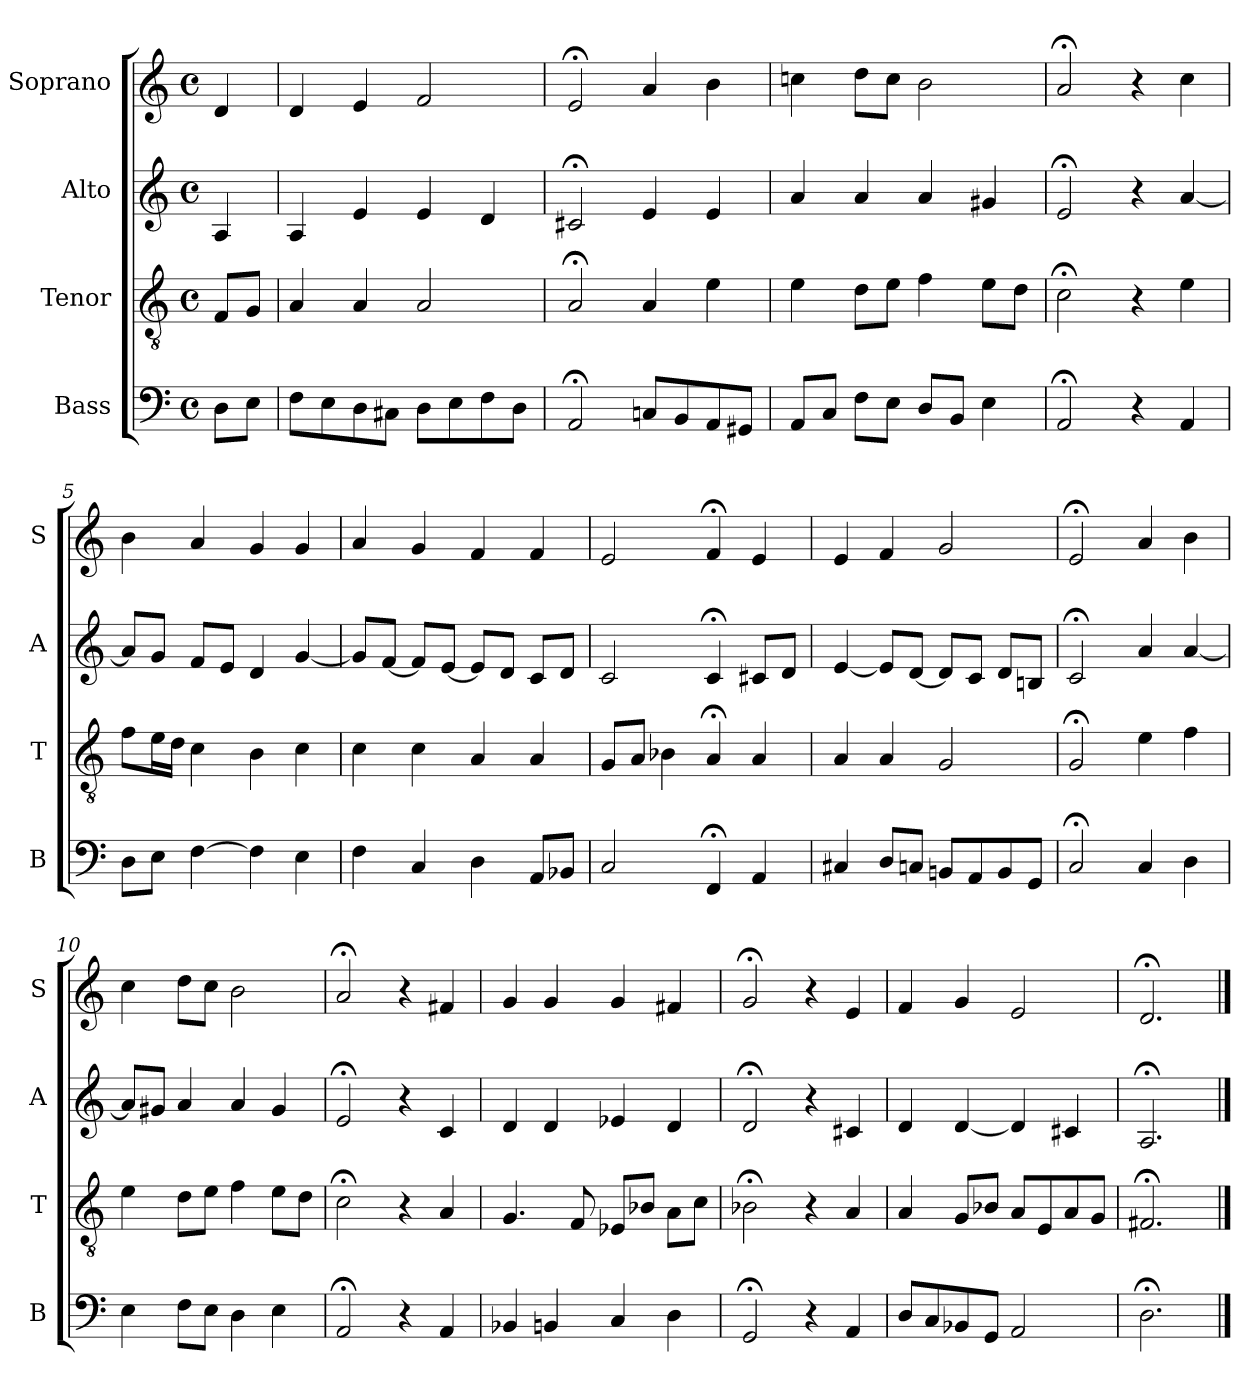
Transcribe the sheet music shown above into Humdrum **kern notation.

**kern	**kern	**kern	**kern
*part4	*part3	*part2	*part1
*staff4	*staff3	*staff2	*staff1
*I"Bass	*I"Tenor	*I"Alto	*I"Soprano
*I'B	*I'T	*I'A	*I'S
*clefF4	*clefGv2	*clefG2	*clefG2
*k[]	*k[]	*k[]	*k[]
*D:dor	*D:dor	*D:dor	*D:dor
*M4/4	*M4/4	*M4/4	*M4/4
*met(c)	*met(c)	*met(c)	*met(c)
*MM100	*MM100	*MM100	*MM100
=	=	=	=
8DL	8FL	4A	4d
8EJ	8GJ	.	.
=1	=1	=1	=1
8FL	4A	4A	4d
8E	.	.	.
8D	4A	4e	4e
8C#XJ	.	.	.
8DL	2A	4e	2f
8E	.	.	.
8F	.	4d	.
8DJ	.	.	.
=2	=2	=2	=2
2AA;<	2A;<	2c#X;<	2e;<
8CnL	4A	4e	4a
8BB	.	.	.
8AA	4e	4e	4b
8GG#XJ	.	.	.
=3	=3	=3	=3
8AAL	4e	4a	4ccn
8CJ	.	.	.
8FL	8dL	4a	8ddL
8EJ	8eJ	.	8ccJ
8DL	4f	4a	2b
8BBJ	.	.	.
4E	8eL	4g#X	.
.	8dJ	.	.
=4	=4	=4	=4
2AA;<	2c;<	2e;<	2a;<
4r	4r	4r	4r
4AA	4e	[4a	4cc
=5	=5	=5	=5
8DL	8fL	8aL]	4b
8EJ	16eL	8gJ	.
.	16dJJ	.	.
[4F	4c	8fL	4a
.	.	8eJ	.
4F]	4B	4d	4g
4E	4c	[4g	4g
=6	=6	=6	=6
4F	4c	8gL]	4a
.	.	[8fJ	.
4C	4c	8fL]	4g
.	.	[8eJ	.
4D	4A	8eL]	4f
.	.	8dJ	.
8AAL	4A	8cL	4f
8BB-XJ	.	8dJ	.
=7	=7	=7	=7
2C	8GL	2c	2e
.	8AJ	.	.
.	4B-X	.	.
4FF;<	4A;<	4c;<	4f;<
4AA	4A	8c#XL	4e
.	.	8dJ	.
=8	=8	=8	=8
4C#X	4A	[4e	4e
8DL	4A	8eL]	4f
8CnJ	.	[8dJ	.
8BBnL	2G	8dL]	2g
8AA	.	8cJ	.
8BB	.	8dL	.
8GGJ	.	8BnJ	.
=9	=9	=9	=9
2C;<	2G;<	2c;<	2e;<
4C	4e	4a	4a
4D	4f	[4a	4b
=10	=10	=10	=10
4E	4e	8aL]	4cc
.	.	8g#XJ	.
8FL	8dL	4a	8ddL
8EJ	8eJ	.	8ccJ
4D	4f	4a	2b
4E	8eL	4g#	.
.	8dJ	.	.
=11	=11	=11	=11
2AA;<	2c;<	2e;<	2a;<
4r	4r	4r	4r
4AA	4A	4c	4f#X
=12	=12	=12	=12
4BB-X	4.G	4d	4g
4BBn	.	4d	4g
.	8F	.	.
4C	8E-XL	4e-X	4g
.	8B-XJ	.	.
4D	8AL	4d	4f#X
.	8cJ	.	.
=13	=13	=13	=13
2GG;<	2B-X;<	2d;<	2g;<
4r	4r	4r	4r
4AA	4A	4c#X	4e
=14	=14	=14	=14
8DL	4A	4d	4f
8C	.	.	.
8BB-X	8GL	[4d	4g
8GGJ	8B-XJ	.	.
2AA	8AL	4d]	2e
.	8E	.	.
.	8A	4c#X	.
.	8GJ	.	.
=15	=15	=15	=15
2.D;<	2.F#X;<	2.A;<	2.d;<
==	==	==	==
*-	*-	*-	*-
